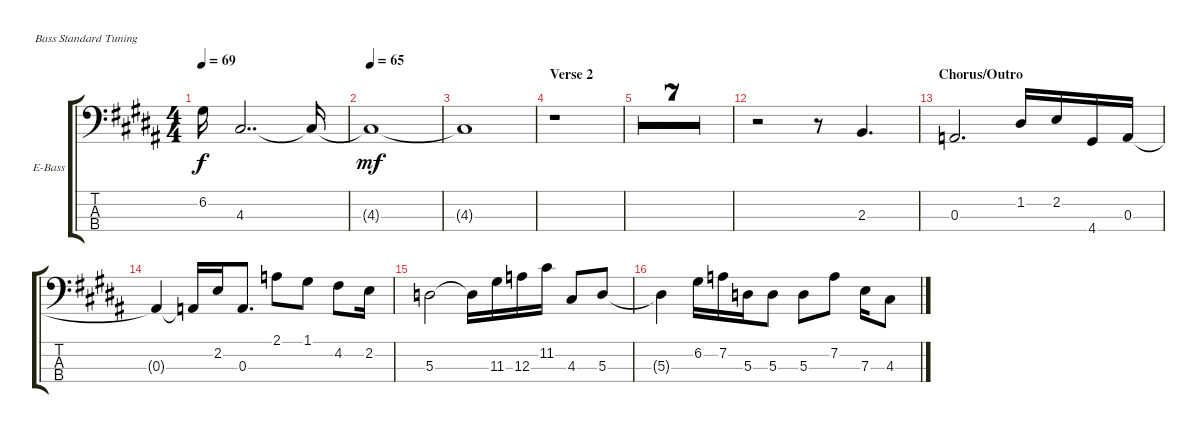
\bracketExtendMode groupsimilarinstruments
\firstSystemTrackNameOrientation horizontal
\otherSystemsTrackNameOrientation horizontal
\track ("Electric Bass" "E-Bass") {multiBarRest instrument electricbassfinger}
\staff {score tabs}
\tuning (G2 D2 A1 E1)
\ts (4 4)
\tempo 69
\clef f4
\ks g#minor
6.2.16{dy f} 4.3.2{dd} 4.3{t}.16 |
\tempo (65 0.00625)
4.3{t}.1{dy mf} |
4.3{t}.1 |
\section ("" "Verse 2")
r.1 |
r.1 |
r.1 |
r.1 |
r.1 |
r.1 |
r.1 |
r.1 |
r.2 r.8 2.3.4{d} |
\section ("" "Chorus/Outro")
0.3.2{d} 1.2.16 2.2.16 4.4.16 0.3.16 |
0.3{t}.4 0.3{t}.16 2.2.16 0.3.8{d} 2.1.8 1.1.8 4.2.8 2.2.16 |
5.3.2 5.3{t}.16 11.3.16 12.3.16 11.2.16 4.3.8 5.3.8 |
5.3{t}.4 6.2.16 7.2.16 5.3.16 5.3.8 5.3.8 7.2.8 7.3.16 4.3.8
